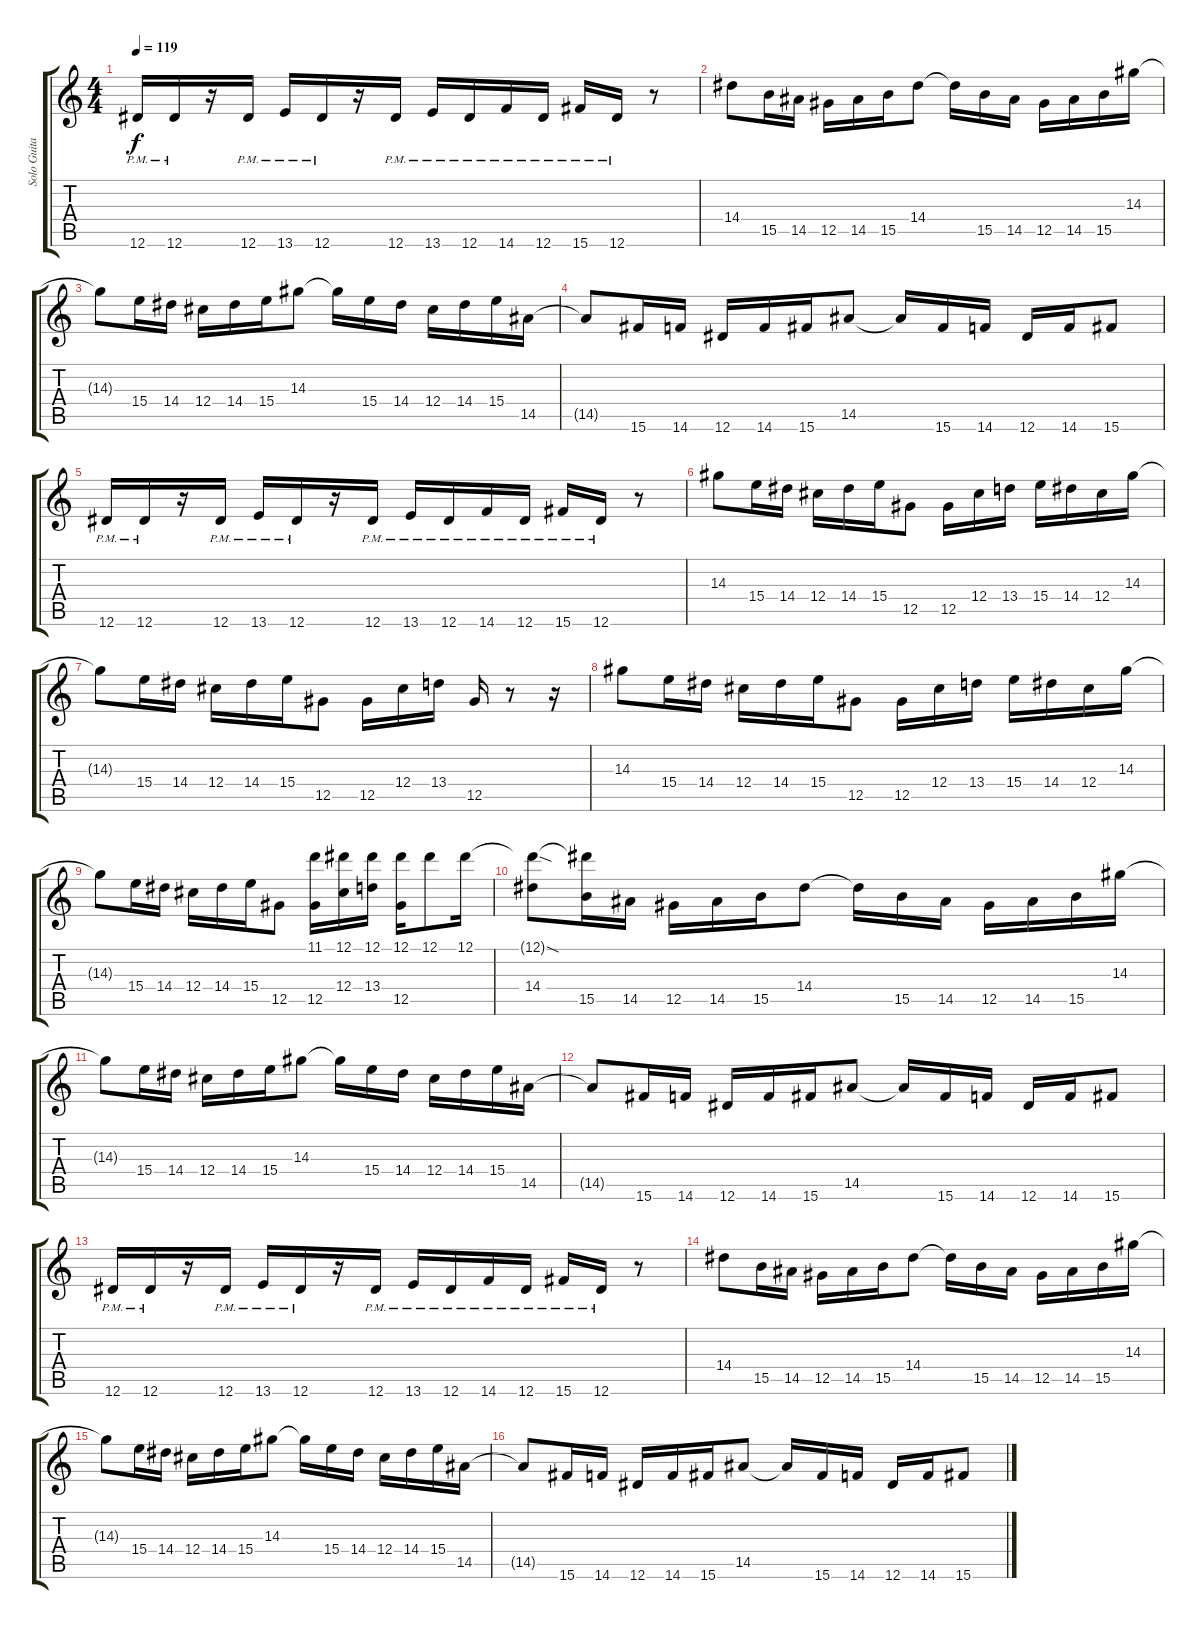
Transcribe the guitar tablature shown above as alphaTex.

\track ("Solo Guitar" "Solo Guita") {instrument overdrivenguitar}
\staff {score tabs}
\tuning (Eb4 Bb3 Gb3 Db3 Ab2 Eb2) {hide}
\ts (4 4)
\tempo 119
\clef g2
\ks c
12.6{pm}.16{dy f} 12.6{pm}.16 r.16 12.6{pm}.16 13.6{pm}.16 12.6{pm}.16 r.16 12.6{pm}.16 13.6{pm}.16 12.6{pm}.16 14.6{pm}.16 12.6{pm}.16 15.6{pm}.16 12.6{pm}.16 r.8 |
14.4.8 15.5.16 14.5.16 12.5.16 14.5.16 15.5.16 14.4.8 14.4{t}.16 15.5.16 14.5.16 12.5.16 14.5.16 15.5.16 14.3.16 |
14.3{t}.8 15.4.16 14.4.16 12.4.16 14.4.16 15.4.16 14.3.8 14.3{t}.16 15.4.16 14.4.16 12.4.16 14.4.16 15.4.16 14.5.16 |
14.5{t}.8 15.6.16 14.6.16 12.6.16 14.6.16 15.6.16 14.5.8 14.5{t}.16 15.6.16 14.6.16 12.6.16 14.6.16 15.6.8 |
12.6{pm}.16 12.6{pm}.16 r.16 12.6{pm}.16 13.6{pm}.16 12.6{pm}.16 r.16 12.6{pm}.16 13.6{pm}.16 12.6{pm}.16 14.6{pm}.16 12.6{pm}.16 15.6{pm}.16 12.6{pm}.16 r.8 |
14.3.8 15.4.16 14.4.16 12.4.16 14.4.16 15.4.16 12.5.8 12.5.16 12.4.16 13.4.16 15.4.16 14.4.16 12.4.16 14.3.16 |
14.3{t}.8 15.4.16 14.4.16 12.4.16 14.4.16 15.4.16 12.5.8 12.5.16 12.4.16 13.4.16 12.5.16 r.8 r.16 |
14.3.8 15.4.16 14.4.16 12.4.16 14.4.16 15.4.16 12.5.8 12.5.16 12.4.16 13.4.16 15.4.16 14.4.16 12.4.16 14.3.16 |
14.3{t}.8 15.4.16 14.4.16 12.4.16 14.4.16 15.4.16 12.5.8 (11.1 12.5).16 (12.1 12.4).16 (12.1 13.4).16 (12.1 12.5).16 12.1.8 12.1.16 |
(12.1{sod t} 14.4).8 (12.1{t} 15.5).16 14.5.16 12.5.16 14.5.16 15.5.16 14.4.8 14.4{t}.16 15.5.16 14.5.16 12.5.16 14.5.16 15.5.16 14.3.16 |
14.3{t}.8 15.4.16 14.4.16 12.4.16 14.4.16 15.4.16 14.3.8 14.3{t}.16 15.4.16 14.4.16 12.4.16 14.4.16 15.4.16 14.5.16 |
14.5{t}.8 15.6.16 14.6.16 12.6.16 14.6.16 15.6.16 14.5.8 14.5{t}.16 15.6.16 14.6.16 12.6.16 14.6.16 15.6.8 |
12.6{pm}.16 12.6{pm}.16 r.16 12.6{pm}.16 13.6{pm}.16 12.6{pm}.16 r.16 12.6{pm}.16 13.6{pm}.16 12.6{pm}.16 14.6{pm}.16 12.6{pm}.16 15.6{pm}.16 12.6{pm}.16 r.8 |
14.4.8 15.5.16 14.5.16 12.5.16 14.5.16 15.5.16 14.4.8 14.4{t}.16 15.5.16 14.5.16 12.5.16 14.5.16 15.5.16 14.3.16 |
14.3{t}.8 15.4.16 14.4.16 12.4.16 14.4.16 15.4.16 14.3.8 14.3{t}.16 15.4.16 14.4.16 12.4.16 14.4.16 15.4.16 14.5.16 |
14.5{t}.8 15.6.16 14.6.16 12.6.16 14.6.16 15.6.16 14.5.8 14.5{t}.16 15.6.16 14.6.16 12.6.16 14.6.16 15.6.8
